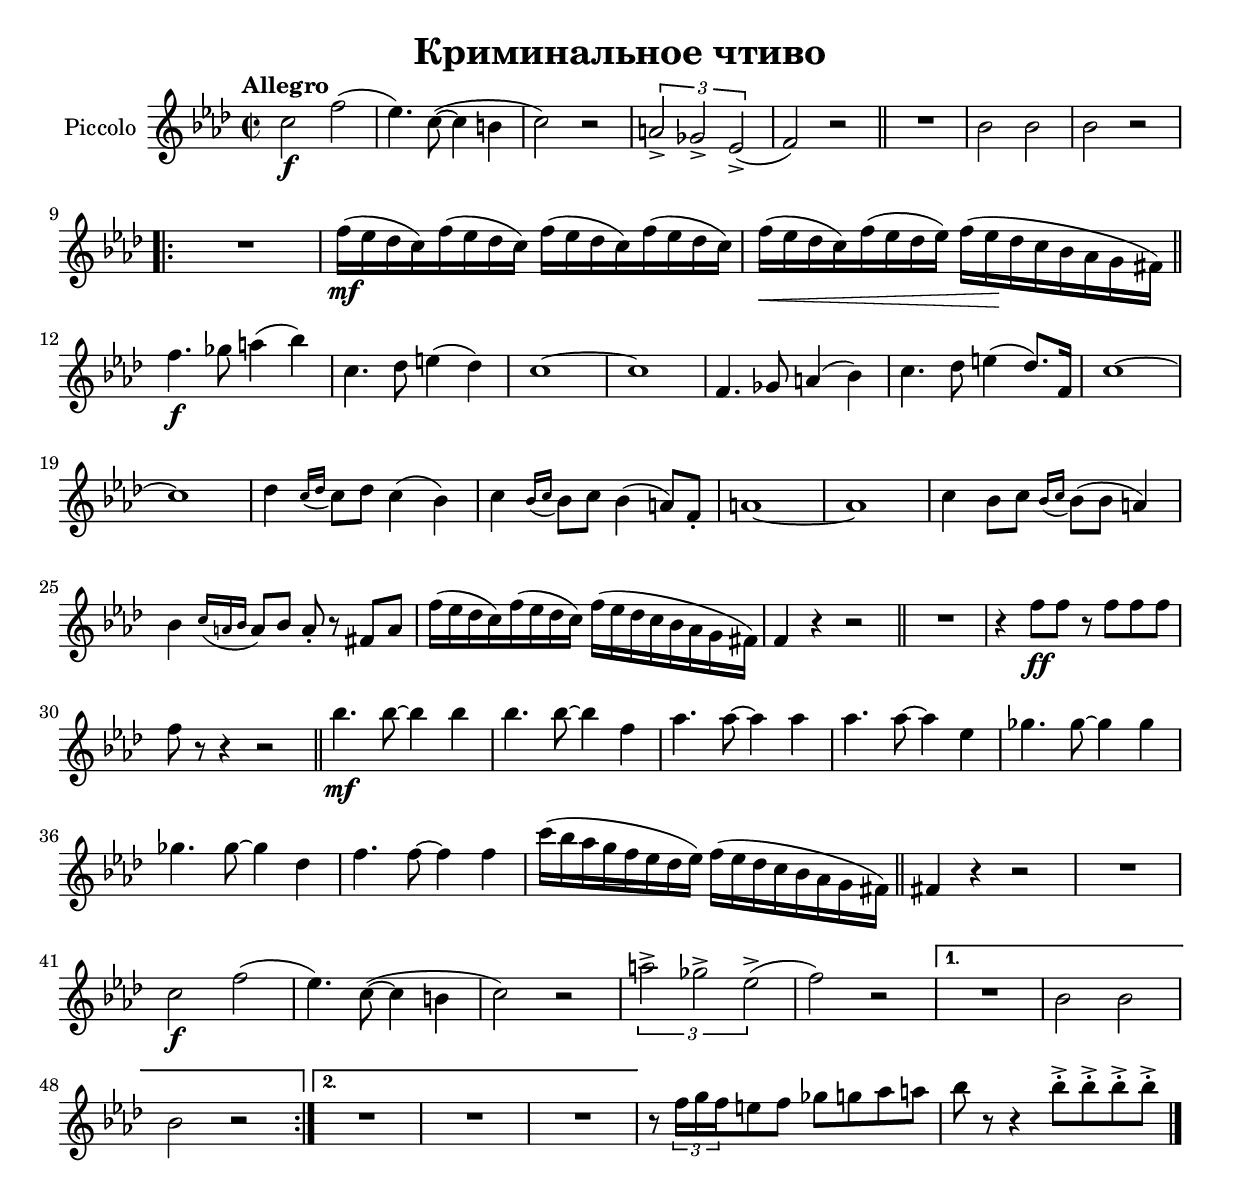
\version "2.24.2"

\header {
  title = "Криминальное чтиво"
  %subtitle = "Лики Сибири"
  %composer = "О. Сереброва"
  %poet = "К. Бальмонт"
  % Удалить строку версии LilyPond 
 
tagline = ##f
}

abr= \break

global = {
  \key as \major
  \time 2/2
}

piccolo = \relative c'' {
  \global
  \transposition c''
  % Вписывайте музыку сюда
  \tempo Allegro
  c2\f f( |
  es4.) c8~( 4 b |
  c2) r2 |
  \tuplet 3/2 { a2-> ges-> es->( } |
  f2) r2 \section |
  R1 |
  bes2 2 |
  2 r2 | \abr
  
  \repeat volta 2 {
    R1 %*14 |
    f'16(\mf es des c) f( es des c) f( es des c) f( es des c) | 
    f(\< es des c) f( es des es) f( es\! des c bes as g fis) | \section \abr
    
    f'4.\f ges8 a4( bes) |
    c,4. des8 e4( des) |
    c1~1 |
    f,4. ges8 a4( bes) |
    c4. des8 e4( des8.) f,16 |
    c' 1~ | \abr
    
    1 |
    des4 \acciaccatura { c16 des } c8 des c4( bes) |
    c4 \acciaccatura { bes16 c } bes8 c bes4( a8) f-. |
    a1~1 |
    c4 bes8 c \acciaccatura { bes16 c } bes 8( 8 a4)  | \abr
    
    bes4 \acciaccatura { c16 a bes } a8 bes a8-. r8 fis a |
    f'16( es des c) f( es des c) f( es des c bes as g fis) |
    f4 r r2 \section |
    R1 %*14 |
    r4 f'8\ff f r f f f | \abr
    
    f r r4 r2 \section |
    bes4.\mf 8~4 4 |
    4. 8~4 f4 |
    as4. 8~4 4 |
    4. 8~4 es4 |
    ges4. 8~4 4 | \abr
    
    4. 8~4 des4 |
    f4. 8~4 4 |
    c'16( bes as g f es des es) f( es des c bes as g fis      ) |
    \section fis4 r r2 |
    R1 %*7 | \abr
    
    c'2\f f(
    es4.) c8(~4 b |
    c2) r2 |
    \tuplet 3/2 { a'2-> ges-> es(->  } |
    f2) r
    
  }
  \alternative {
      { R1 bes,2 2 | 2 r2 }
      { R1*3}
    }
    r8 \tuplet 3/2 { f'16 g f } e8 f ges g as a |
    bes8 r r4 bes8-.-> 8-.-> 8-.-> 8-.-> \fine
  
  
}

\score {
  \new Staff \with {
    instrumentName = "Piccolo"
    midiInstrument = "piccolo"
  } \piccolo
  \layout { }
  \midi {
    \tempo 4=144
  }
}
